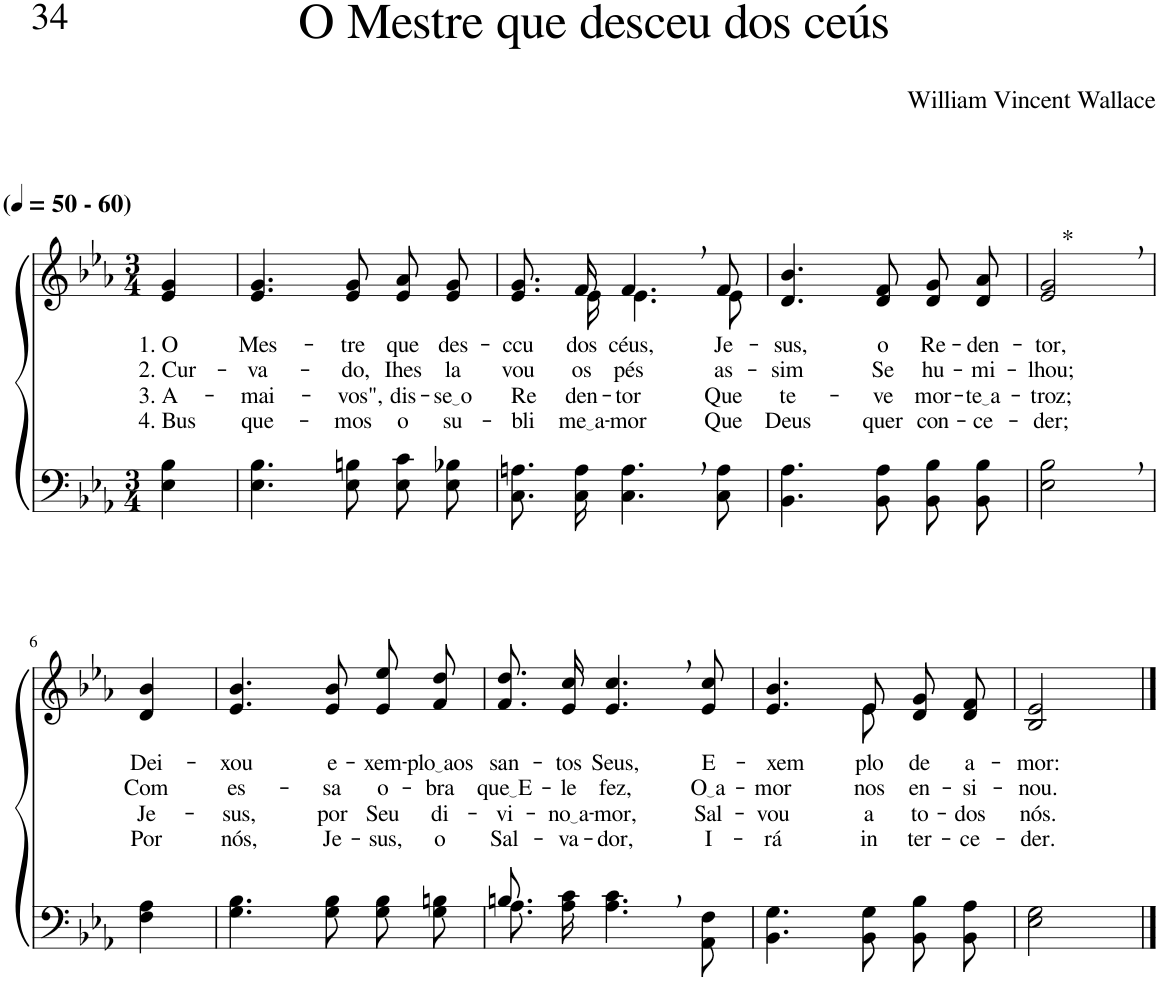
**kern	**kern	**text	**text	**text	**text	**harte
*part2	*part1	*part1	*part1	*part1	*part1	*part1
*staff2	*staff1	*staff1	*staff1	*staff1	*staff1	*
*I"Parte III e IV	*I"Parte I e II	*	*	*	*	*
*clefF4	*clefG2	*	*	*	*	*
*k[b-e-a-]	*k[b-e-a-]	*	*	*	*	*
*M3/4	*M3/4	*	*	*	*	*
*MM50	*MM50	*	*	*	*	*
=1	=1	=1	=1	=1	=1	=1
!	!LO:TX:a:B:t=(	!	!	!	!	!
!	!LO:TX:a:B:t=- 60)	!	!	!	!	!
!	!	!LO:LY:b	!LO:LY:b	!LO:LY:b	!LO:LY:b	!
4E-\ 4B-\	4e-/ 4g/	1. O	2. Cur-	3. A-	4. Bus	.
=2	=2	=2	=2	=2	=2	=2
!	!	!LO:LY:b	!LO:LY:b	!LO:LY:b	!LO:LY:b	!
4.E-\ 4.B-\	4.e-/ 4.g/	Mes-	-va-	-mai-	que-	.
!	!	!LO:LY:b	!LO:LY:b	!LO:LY:b	!LO:LY:b	!
8E-\ 8Bn\	8e-/ 8g/	-tre	-do,	-vos",	-mos	.
!	!	!LO:LY:b	!LO:LY:b	!LO:LY:b	!LO:LY:b	!
8E-\ 8c\L	8e-/ 8a-/L	que	Ihes	dis-	o	.
!	!	!LO:LY:b	!LO:LY:b	!LO:LY:b	!LO:LY:b	!
8E-\ 8B-X\J	8e-/ 8g/J	des-	la	se o	su-	.
=3	=3	=3	=3	=3	=3	=3
!	!	!LO:LY:b	!LO:LY:b	!LO:LY:b	!LO:LY:b	!
*	*^	*	*	*	*	*
8.C\ 8.An\L	8.e-/ 8.g/L	8.ryy	-ccu	vou	Re-	-bli-	.
!	!	!	!LO:LY:b	!LO:LY:b	!LO:LY:b	!LO:LY:b	!
16C\ 16A\Jk	16f/Jk	16e-\	dos	os	-den-	me a	.
!	!	!	!LO:LY:b	!LO:LY:b	!LO:LY:b	!LO:LY:b	!
4.C\, 4.A\,	4.f,/	4.e-\	céus,	pés	-tor	-mor	.
!	!	!	!LO:LY:b	!LO:LY:b	!LO:LY:b	!LO:LY:b	!
8C\ 8A\	8f/	8e-\	Je-	as-	Que	Que	.
=4	=4	=4	=4	=4	=4	=4	=4
!	!	!	!LO:LY:b	!LO:LY:b	!LO:LY:b	!LO:LY:b	!
*	*v	*v	*	*	*	*	*
4.BB-\ 4.A-\	4.d/ 4.b-/	-sus,	-sim	te-	Deus	.
!	!	!LO:LY:b	!LO:LY:b	!LO:LY:b	!LO:LY:b	!
8BB-\ 8A-\	8d/ 8f/	o	Se	-ve	quer	.
!	!	!LO:LY:b	!LO:LY:b	!LO:LY:b	!LO:LY:b	!
8BB-\ 8B-\L	8d/ 8g/L	Re-	hu-	mor-	con-	.
!	!	!LO:LY:b	!LO:LY:b	!LO:LY:b	!LO:LY:b	!
8BB-\ 8B-\J	8d/ 8a-/J	-den-	-mi-	te a	-ce-	.
=5	=5	=5	=5	=5	=5	=5
!	!	!LO:LY:b	!LO:LY:b	!LO:LY:b	!LO:LY:b	!LO:H:kt=*
2E-\, 2B-\,	2e-/, 2g/,	-tor,	-lhou;	-troz;	-der;	N
!!LO:LB:g=z
=6	=6	=6	=6	=6	=6	=6
!	!	!LO:LY:b	!LO:LY:b	!LO:LY:b	!LO:LY:b	!
4F\ 4A-\	4d/ 4b-/	Dei-	Com	Je-	Por	.
=7	=7	=7	=7	=7	=7	=7
!	!	!LO:LY:b	!LO:LY:b	!LO:LY:b	!LO:LY:b	!
4.G\ 4.B-\	4.e-/ 4.b-/	-xou	es-	-sus,	nós,	.
!	!	!LO:LY:b	!LO:LY:b	!LO:LY:b	!LO:LY:b	!
8G\ 8B-\	8e-/ 8b-/	e-	-sa	por	Je-	.
!	!	!LO:LY:b	!LO:LY:b	!LO:LY:b	!LO:LY:b	!
8G\ 8B-\L	8e-/ 8ee-/L	-xem-	o-	Seu	-sus,	.
!	!	!LO:LY:b	!LO:LY:b	!LO:LY:b	!LO:LY:b	!
8G\ 8Bn\J	8f/ 8dd/J	plo aos	-bra	di-	o	.
=8	=8	=8	=8	=8	=8	=8
*^	*	*	*	*	*	*
!	!	!	!LO:LY:b	!LO:LY:b	!LO:LY:b	!LO:LY:b	!
8.Bn/	8.A-\L	8.f/ 8.dd/L	san-	que E	-vi-	Sal-	.
!	!	!	!LO:LY:b	!LO:LY:b	!LO:LY:b	!LO:LY:b	!
2ryy	16A-\ 16c\Jk	16e-/ 16cc/Jk	-tos	-le	no a	-va-	.
!	!	!	!LO:LY:b	!LO:LY:b	!LO:LY:b	!LO:LY:b	!
.	4.A-\ 4.c\	4.e-/, 4.cc/,	Seus,	fez,	-mor,	-dor,	.
!	!	!	!LO:LY:b	!LO:LY:b	!LO:LY:b	!LO:LY:b	!
.	8AA-\ 8F\	8e-/ 8cc/	E-	O a	Sal-	I-	.
16ryy	.	.	.	.	.	.	.
*v	*v	*	*	*	*	*	*
=9	=9	=9	=9	=9	=9	=9
!	!	!LO:LY:b	!LO:LY:b	!LO:LY:b	!LO:LY:b	!
*	*^	*	*	*	*	*
4.BB-\ 4.G\	4.e-/ 4.b-/	4.ryy	-xem-	-mor	-vou	-rá	.
!	!	!	!LO:LY:b	!LO:LY:b	!LO:LY:b	!LO:LY:b	!
8BB-\ 8G\	8e-/	8e-\	-plo	nos	a	in-	.
!	!	!	!LO:LY:b	!LO:LY:b	!LO:LY:b	!LO:LY:b	!
8BB-\ 8B-\L	8d/ 8g/L	4ryy	de	en-	to-	-ter-	.
!	!	!	!LO:LY:b	!LO:LY:b	!LO:LY:b	!LO:LY:b	!
8BB-\ 8A-\J	8d/ 8f/J	.	a-	-si-	-dos	-ce-	.
*	*v	*v	*	*	*	*	*
=10	=10	=10	=10	=10	=10	=10
!	!	!LO:LY:b	!LO:LY:b	!LO:LY:b	!LO:LY:b	!
2E-\ 2G\	2B-/ 2e-/	-mor:	-nou.	nós.	-der.	.
==	==	==	==	==	==	==
*-	*-	*-	*-	*-	*-	*-
